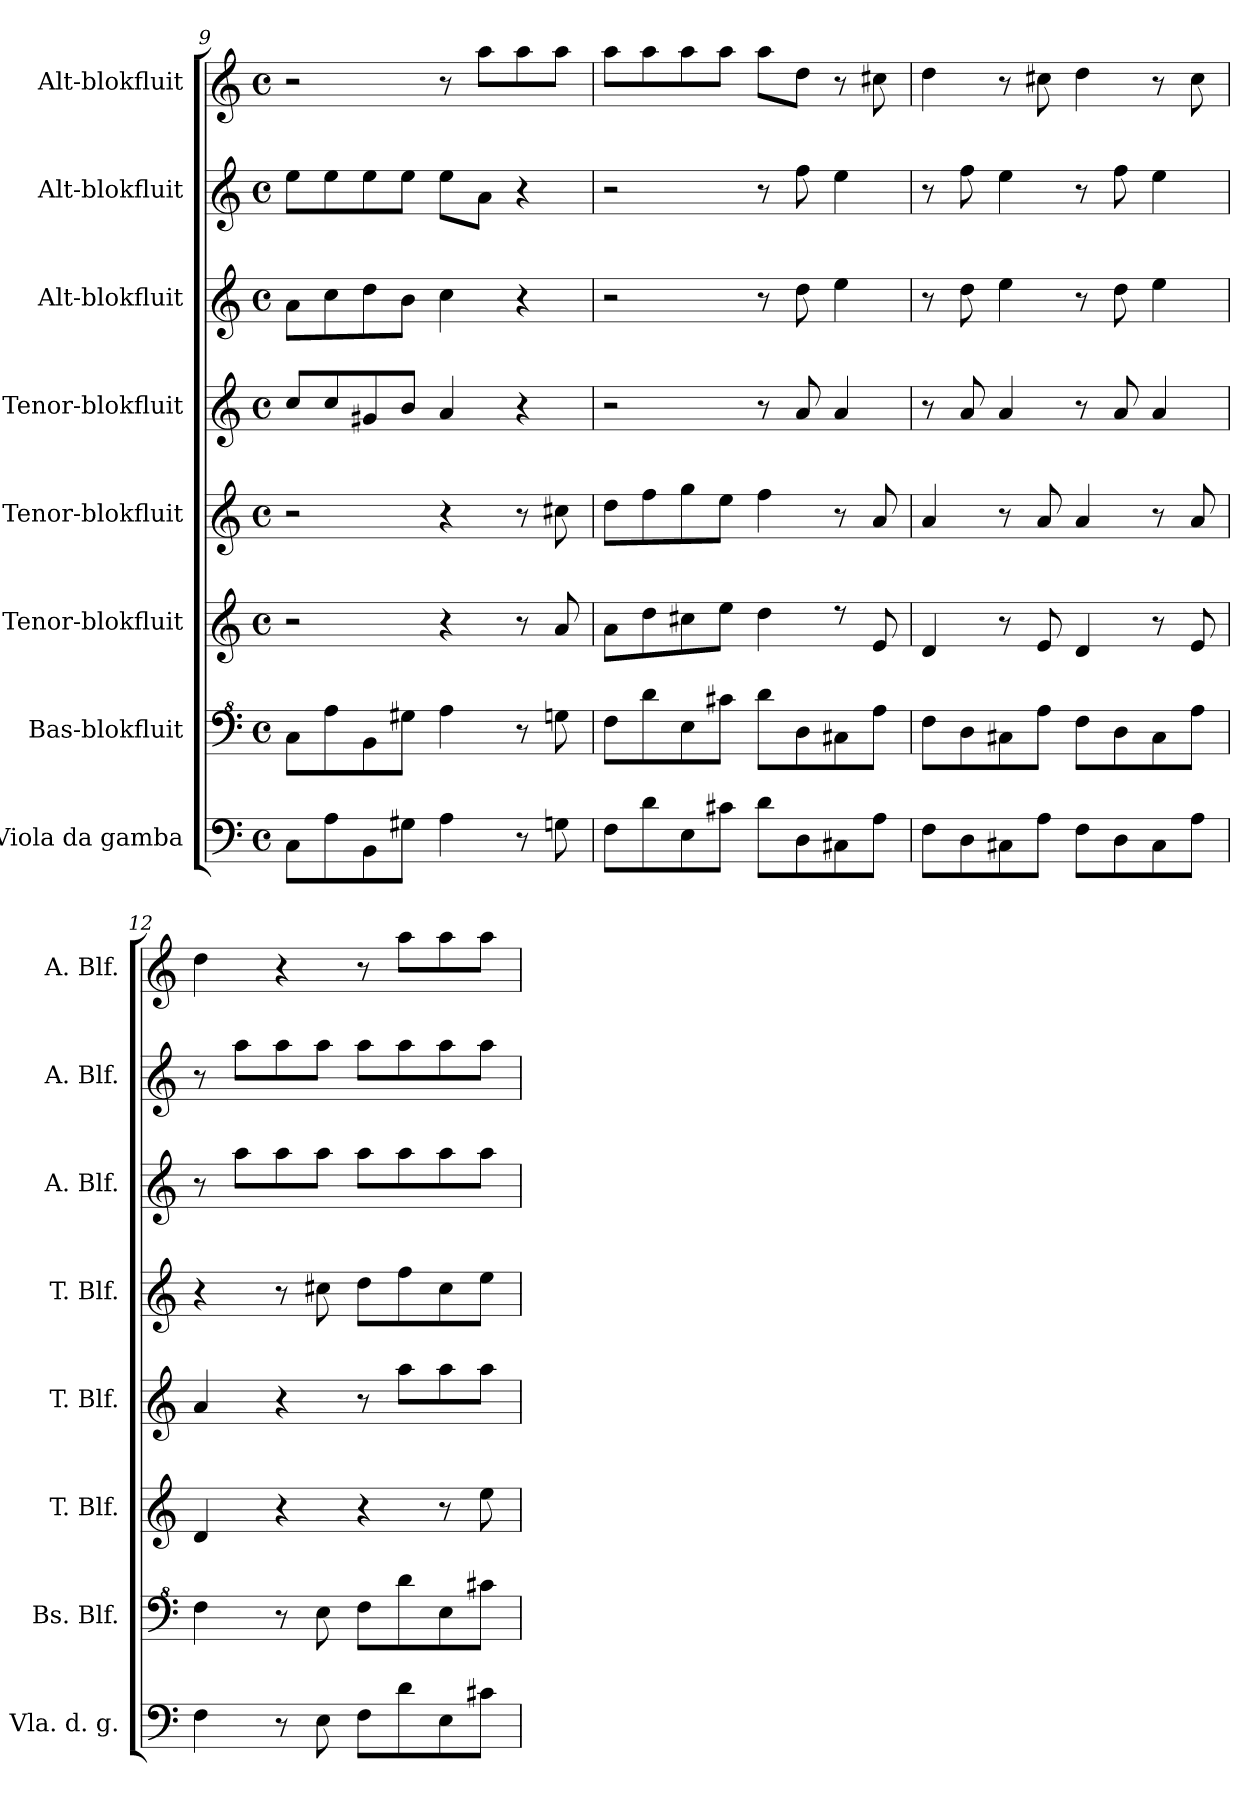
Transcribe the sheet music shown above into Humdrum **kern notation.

**kern	**kern	**kern	**kern	**kern	**kern	**kern	**kern
*part8	*part7	*part6	*part5	*part4	*part3	*part2	*part1
*staff8	*staff7	*staff6	*staff5	*staff4	*staff3	*staff2	*staff1
*I"Viola da gamba	*I"Bas-blokfluit	*I"Tenor-blokfluit	*I"Tenor-blokfluit	*I"Tenor-blokfluit	*I"Alt-blokfluit	*I"Alt-blokfluit	*I"Alt-blokfluit
*I'Vla. d. g.	*I'Bs. Blf.	*I'T. Blf.	*I'T. Blf.	*I'T. Blf.	*I'A. Blf.	*I'A. Blf.	*I'A. Blf.
!!LO:PB:g=z
*clefF4	*clefF^4	*clefG2	*clefG2	*clefG2	*clefG2	*clefG2	*clefG2
*k[]	*k[]	*k[]	*k[]	*k[]	*k[]	*k[]	*k[]
*M4/4	*M4/4	*M4/4	*M4/4	*M4/4	*M4/4	*M4/4	*M4/4
*met(c)	*met(c)	*met(c)	*met(c)	*met(c)	*met(c)	*met(c)	*met(c)
=9	=9	=9	=9	=9	=9	=9	=9
8C\L	8c\L	2r	2r	8cc/L	8a\L	8ee\L	2r
8A\	8a\	.	.	8cc/	8cc\	8ee\	.
8BB\	8B\	.	.	8g#X/	8dd\	8ee\	.
8G#X\J	8g#X\J	.	.	8b/J	8b\J	8ee\J	.
4A\	4a\	4r	4r	4a/	4cc\	8ee\L	8r
.	.	.	.	.	.	8a\J	8aa\L
8r	8r	8r	8r	4r	4r	4r	8aa\
8Gn\	8gn\	8a/	8cc#X\	.	.	.	8aa\J
=10	=10	=10	=10	=10	=10	=10	=10
8F\L	8f\L	8a\L	8dd\L	2r	2r	2r	8aa\L
8d\	8dd\	8dd\	8ff\	.	.	.	8aa\
8E\	8e\	8cc#X\	8gg\	.	.	.	8aa\
8c#X\J	8cc#X\J	8ee\J	8ee\J	.	.	.	8aa\J
8d\L	8dd\L	4dd\	4ff\	8r	8r	8r	8aa\L
8D\	8d\	.	.	8a/	8dd\	8ff\	8dd\J
8C#X\	8c#X\	8rdd	8r	4a/	4ee\	4ee\	8r
8A\J	8a\J	8e/	8a/	.	.	.	8cc#X\
=11	=11	=11	=11	=11	=11	=11	=11
8F\L	8f\L	4d/	4a/	8r	8r	8r	4dd\
8D\	8d\	.	.	8a/	8dd\	8ff\	.
8C#X\	8c#X\	8r	8r	4a/	4ee\	4ee\	8r
8A\J	8a\J	8e/	8a/	.	.	.	8cc#X\
8F\L	8f\L	4d/	4a/	8r	8r	8r	4dd\
8D\	8d\	.	.	8a/	8dd\	8ff\	.
8C#\	8c#\	8r	8r	4a/	4ee\	4ee\	8r
8A\J	8a\J	8e/	8a/	.	.	.	8cc#\
=12	=12	=12	=12	=12	=12	=12	=12
4F\	4f\	4d/	4a/	4r	8r	8r	4dd\
.	.	.	.	.	8aa\L	8aa\L	.
8r	8r	4r	4r	8r	8aa\	8aa\	4r
8E\	8e\	.	.	8cc#X\	8aa\J	8aa\J	.
8F\L	8f\L	4r	8r	8dd\L	8aa\L	8aa\L	8r
8d\	8dd\	.	8aa\L	8ff\	8aa\	8aa\	8aa\L
8E\	8e\	8r	8aa\	8cc#\	8aa\	8aa\	8aa\
8c#X\J	8cc#X\J	8ee\	8aa\J	8ee\J	8aa\J	8aa\J	8aa\J
=	=	=	=	=	=	=	=
*-	*-	*-	*-	*-	*-	*-	*-
